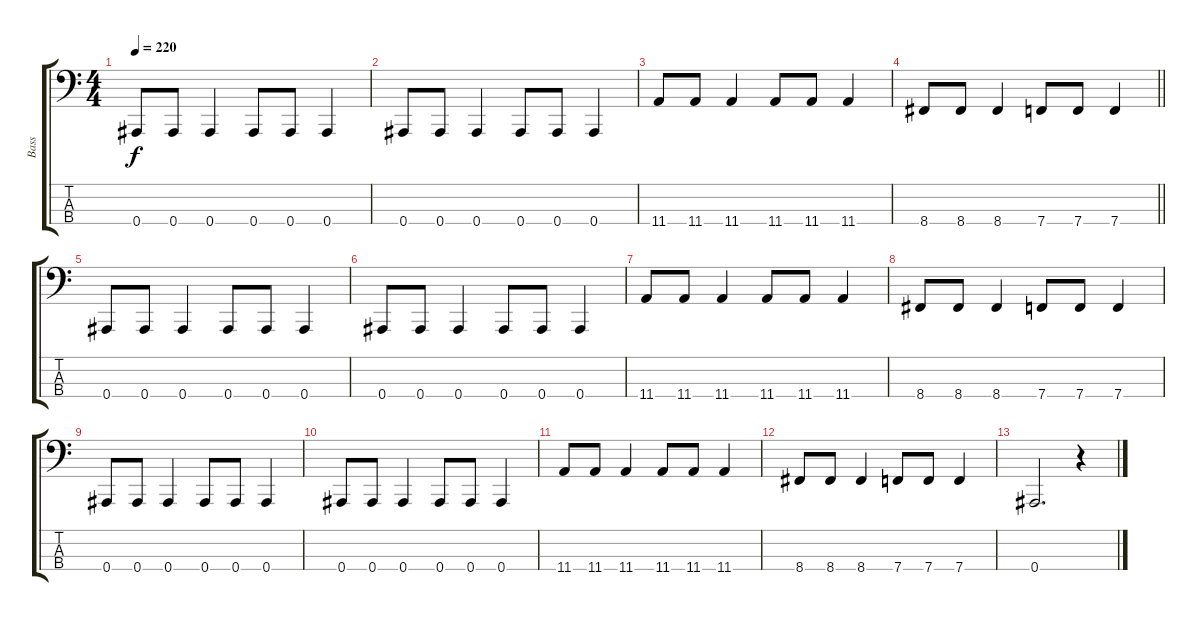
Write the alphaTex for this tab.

\track ("Bass" "Bass") {instrument electricbassfinger}
\staff {score tabs}
\tuning (Eb2 Bb1 F1 Bb0) {hide}
\ts (4 4)
\tempo 220
\clef f4
\ks c
0.4.8{dy f} 0.4.8 0.4.4 0.4.8 0.4.8 0.4.4 |
0.4.8 0.4.8 0.4.4 0.4.8 0.4.8 0.4.4 |
11.4.8 11.4.8 11.4.4 11.4.8 11.4.8 11.4.4 |
\barLineRight lightlight
8.4.8 8.4.8 8.4.4 7.4.8 7.4.8 7.4.4 |
0.4.8 0.4.8 0.4.4 0.4.8 0.4.8 0.4.4 |
0.4.8 0.4.8 0.4.4 0.4.8 0.4.8 0.4.4 |
11.4.8 11.4.8 11.4.4 11.4.8 11.4.8 11.4.4 |
8.4.8 8.4.8 8.4.4 7.4.8 7.4.8 7.4.4 |
0.4.8 0.4.8 0.4.4 0.4.8 0.4.8 0.4.4 |
0.4.8 0.4.8 0.4.4 0.4.8 0.4.8 0.4.4 |
11.4.8 11.4.8 11.4.4 11.4.8 11.4.8 11.4.4 |
8.4.8 8.4.8 8.4.4 7.4.8 7.4.8 7.4.4 |
0.4.2{d} r.4
